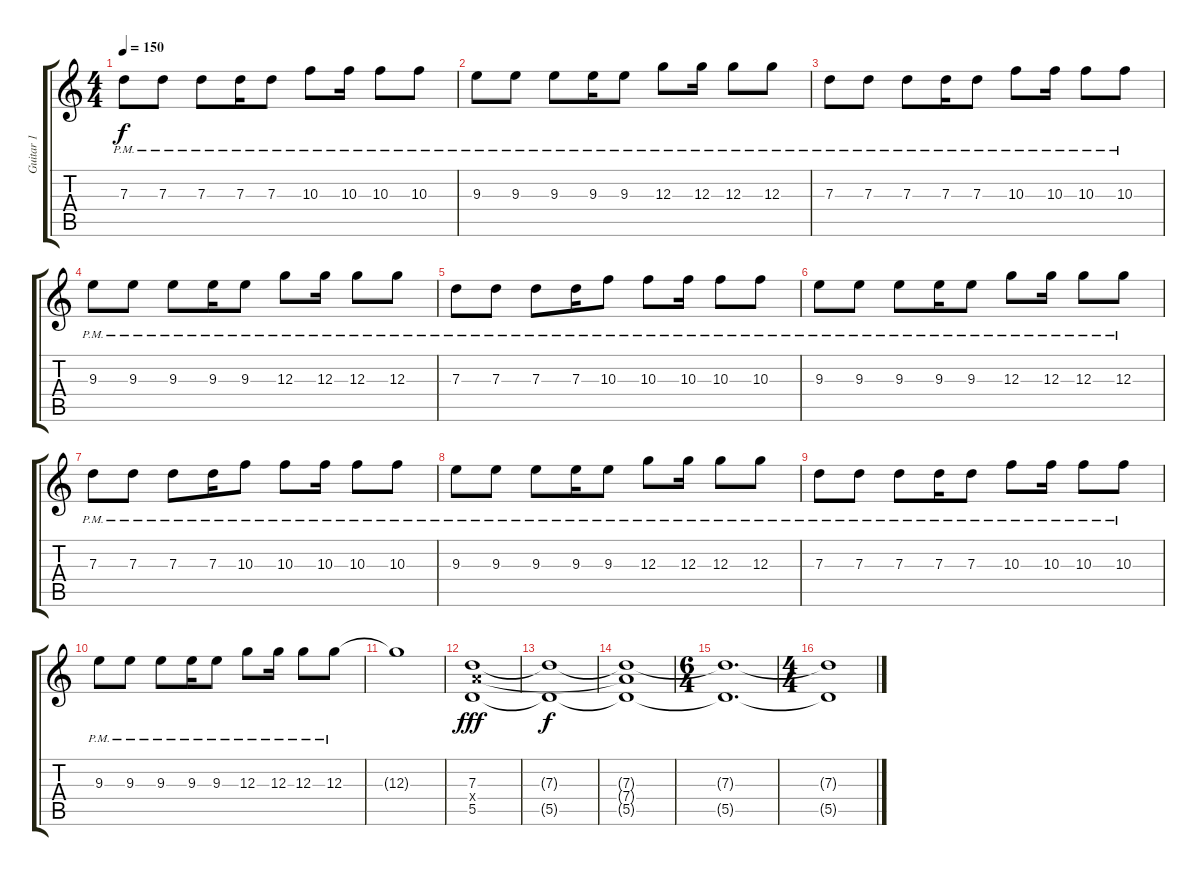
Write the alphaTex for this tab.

\track ("Guitar 1" "Guitar 1") {instrument distortionguitar}
\staff {score tabs}
\tuning (E4 B3 G3 D3 A2 E2) {hide}
\ts (4 4)
\tempo 150
\clef g2
\ks c
7.3{pm}.8{dy f} 7.3{pm}.8 7.3{pm}.8 7.3{pm}.16 7.3{pm}.8 10.3{pm}.8 10.3{pm}.16 10.3{pm}.8 10.3{pm}.8 |
9.3{pm}.8 9.3{pm}.8 9.3{pm}.8 9.3{pm}.16 9.3{pm}.8 12.3{pm}.8 12.3{pm}.16 12.3{pm}.8 12.3{pm}.8 |
7.3{pm}.8 7.3{pm}.8 7.3{pm}.8 7.3{pm}.16 7.3{pm}.8 10.3{pm}.8 10.3{pm}.16 10.3{pm}.8 10.3{pm}.8 |
9.3{pm}.8 9.3{pm}.8 9.3{pm}.8 9.3{pm}.16 9.3{pm}.8 12.3{pm}.8 12.3{pm}.16 12.3{pm}.8 12.3{pm}.8 |
7.3{pm}.8 7.3{pm}.8 7.3{pm}.8 7.3{pm}.16 10.3{pm}.8 10.3{pm}.8 10.3{pm}.16 10.3{pm}.8 10.3{pm}.8 |
9.3{pm}.8 9.3{pm}.8 9.3{pm}.8 9.3{pm}.16 9.3{pm}.8 12.3{pm}.8 12.3{pm}.16 12.3{pm}.8 12.3{pm}.8 |
7.3{pm}.8 7.3{pm}.8 7.3{pm}.8 7.3{pm}.16 10.3{pm}.8 10.3{pm}.8 10.3{pm}.16 10.3{pm}.8 10.3{pm}.8 |
9.3{pm}.8 9.3{pm}.8 9.3{pm}.8 9.3{pm}.16 9.3{pm}.8 12.3{pm}.8 12.3{pm}.16 12.3{pm}.8 12.3{pm}.8 |
7.3{pm}.8 7.3{pm}.8 7.3{pm}.8 7.3{pm}.16 7.3{pm}.8 10.3{pm}.8 10.3{pm}.16 10.3{pm}.8 10.3{pm}.8 |
9.3{pm}.8 9.3{pm}.8 9.3{pm}.8 9.3{pm}.16 9.3{pm}.8 12.3{pm}.8 12.3{pm}.16 12.3{pm}.8 12.3{pm}.8 |
12.3{t}.1 |
(7.3 7.4{x} 5.5).1{dy fff} |
(7.3{t} 5.5{t}).1{dy f} |
(7.3{t} 7.4{t} 5.5{t}).1 |
\ts (6 4)
(7.3{t} 5.5{t}).1{d} |
\ts (4 4)
(7.3{t} 5.5{t}).1
